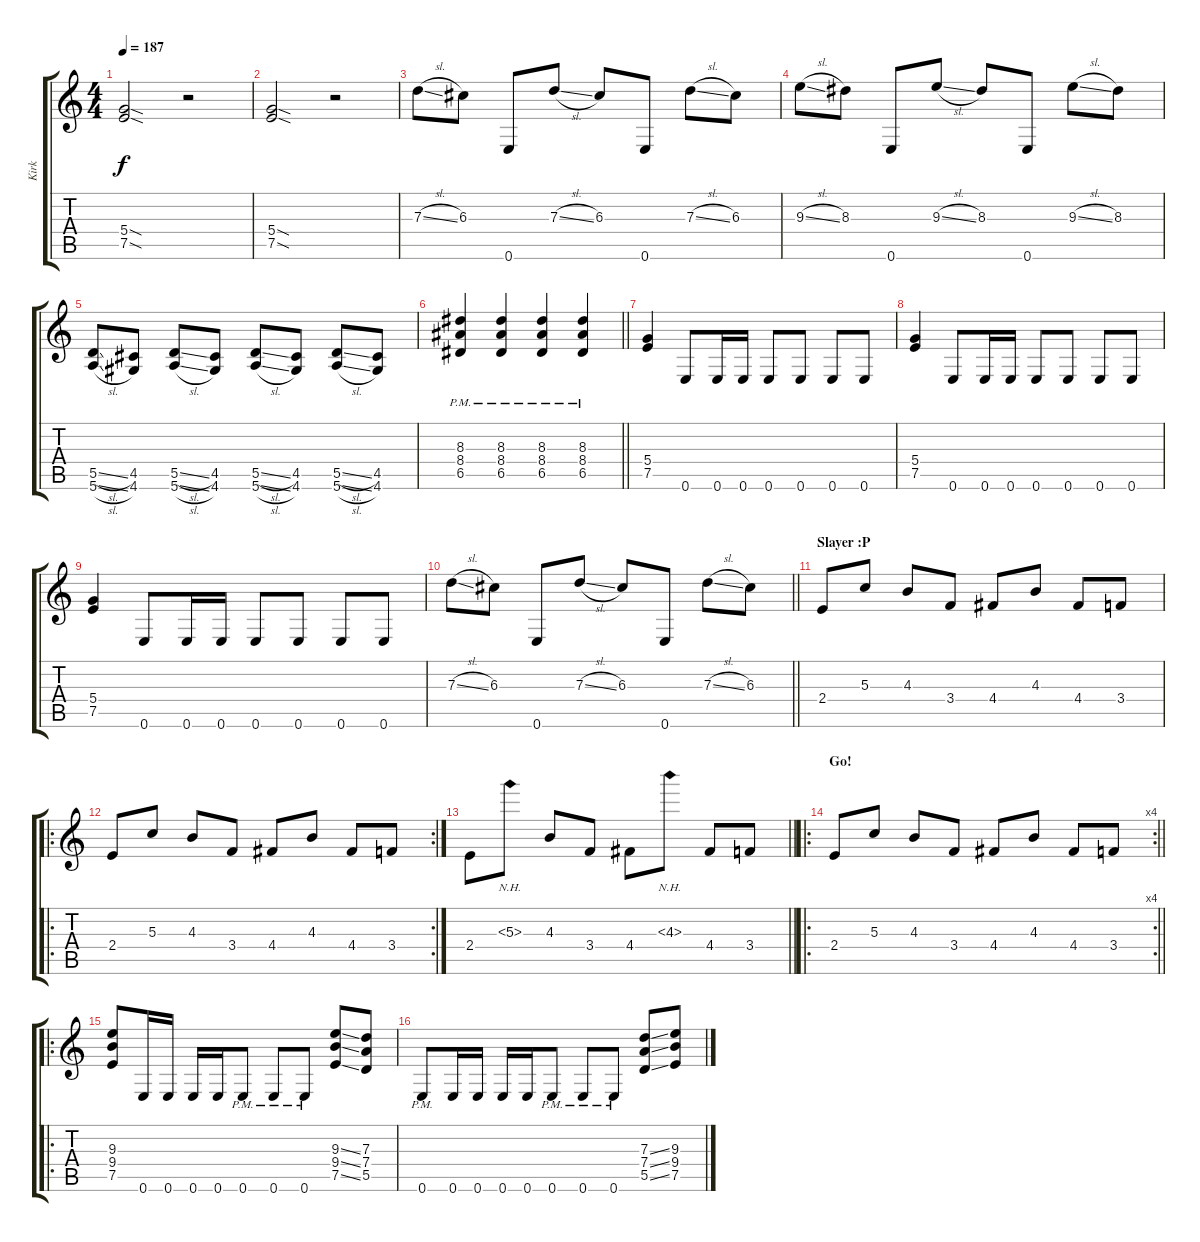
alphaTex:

\track ("Kirk" "Kirk") {instrument distortionguitar}
\staff {score tabs}
\tuning (E4 B3 G3 D3 A2 E2) {hide}
\ts (4 4)
\tempo 187
\clef g2
\ks c
(5.4{sod} 7.5{sod}).2{dy f} r.2 |
(5.4{sod} 7.5{sod}).2 r.2 |
7.3{sl}.8 6.3.8 0.6.8 7.3{sl}.8 6.3.8 0.6.8 7.3{sl}.8 6.3.8 |
9.3{sl}.8 8.3.8 0.6.8 9.3{sl}.8 8.3.8 0.6.8 9.3{sl}.8 8.3.8 |
(5.5{sl} 5.6{sl}).8 (4.5 4.6).8 (5.5{sl} 5.6{sl}).8 (4.5 4.6).8 (5.5{sl} 5.6{sl}).8 (4.5 4.6).8 (5.5{sl} 5.6{sl}).8 (4.5 4.6).8 |
\barLineRight lightlight
(8.3{pm} 8.4{pm} 6.5{pm}).4 (8.3{pm} 8.4{pm} 6.5{pm}).4 (8.3{pm} 8.4{pm} 6.5{pm}).4 (8.3{pm} 8.4{pm} 6.5{pm}).4 |
\section ("" "")
(5.4 7.5).4 0.6.8 0.6.16 0.6.16 0.6.8 0.6.8 0.6.8 0.6.8 |
(5.4 7.5).4 0.6.8 0.6.16 0.6.16 0.6.8 0.6.8 0.6.8 0.6.8 |
(5.4 7.5).4 0.6.8 0.6.16 0.6.16 0.6.8 0.6.8 0.6.8 0.6.8 |
\barLineRight lightlight
7.3{sl}.8 6.3.8 0.6.8 7.3{sl}.8 6.3.8 0.6.8 7.3{sl}.8 6.3.8 |
\section ("" "Slayer :P")
2.4.8 5.3.8 4.3.8 3.4.8 4.4.8 4.3.8 4.4.8 3.4.8 |
\ro
\rc 2
2.4.8 5.3.8 4.3.8 3.4.8 4.4.8 4.3.8 4.4.8 3.4.8 |
\barLineRight lightlight
2.4.8 5.3{nh}.8 4.3.8 3.4.8 4.4.8 4.3{nh}.8 4.4.8 3.4.8 |
\ro
\rc 4
\section ("" "Go!")
\barLineRight lightlight
2.4.8 5.3.8 4.3.8 3.4.8 4.4.8 4.3.8 4.4.8 3.4.8 |
\ro
(9.3 9.4 7.5).8 0.6.16 0.6.16 0.6.16 0.6.16 0.6{pm}.8 0.6{pm}.8 0.6{pm}.8 (9.3{ss} 9.4{ss} 7.5{ss}).8 (7.3 7.4 5.5).8 |
0.6{pm}.8 0.6.16 0.6.16 0.6.16 0.6.16 0.6{pm}.8 0.6{pm}.8 0.6{pm}.8 (7.3{ss} 7.4{ss} 5.5{ss}).8 (9.3 9.4 7.5).8
